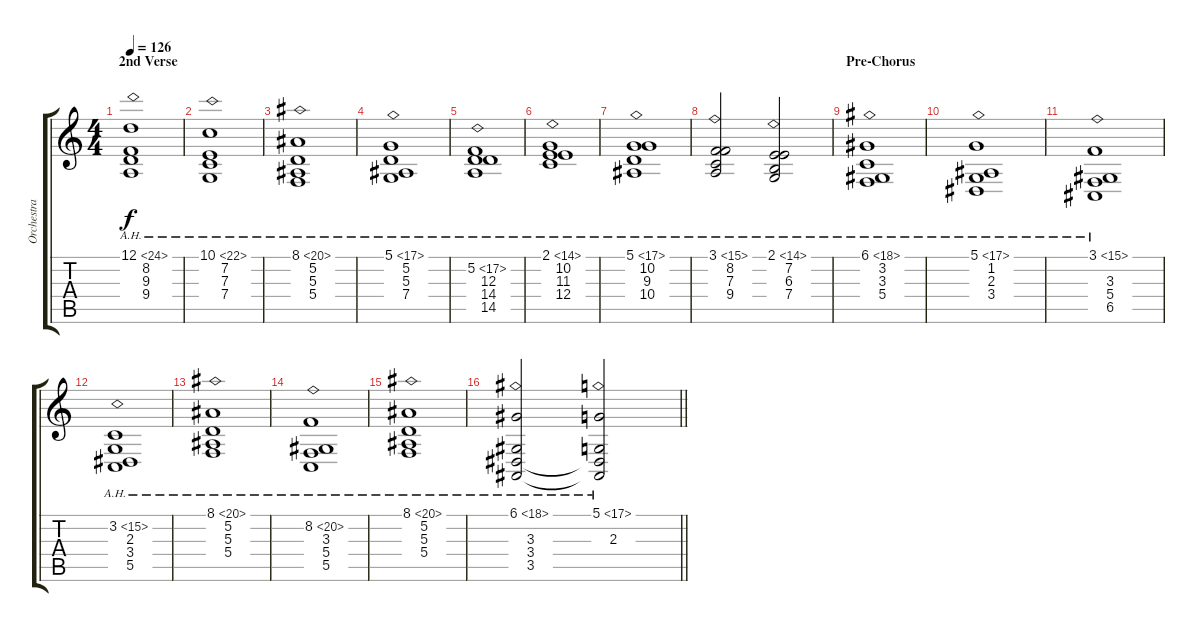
\track ("Orchestra" "Orchestra") {instrument stringensemble1}
\staff {score tabs}
\tuning (D4 A3 F3 C3 G2 C2) {hide}
\ts (4 4)
\section ("" "2nd Verse")
\tempo 126
\clef g2
\ks c
(12.1{ah 12} 8.2 9.3 9.4).1{dy f volume 6 balance 8} |
(10.1{ah 12} 7.2 7.3 7.4).1 |
(8.1{ah 12} 5.2 5.3 5.4).1 |
(5.1{ah 12} 5.2 5.3 7.4).1 |
(5.2{ah 12} 12.3 14.4 14.5).1 |
(2.1{ah 12} 10.2 11.3 12.4).1 |
(5.1{ah 12} 10.2 9.3 10.4).1 |
(3.1{ah 12} 8.2 7.3 9.4).2 (2.1{ah 12} 7.2 6.3 7.4).2 |
\section ("" "Pre-Chorus")
(6.1{ah 12} 3.2 3.3 5.4).1 |
(5.1{ah 12} 1.2 2.3 3.4).1 |
(3.1{ah 12} 3.3 5.4 6.5).1 |
(3.2{ah 12} 2.3 3.4 5.5).1 |
(8.1{ah 12} 5.2 5.3 5.4).1 |
(8.2{ah 12} 3.3 5.4 5.5).1 |
(8.1{ah 12} 5.2 5.3 5.4).1 |
\barLineRight lightlight
(6.1{ah 12} 3.3 3.4 3.5).2 (5.1{ah 12} 2.3 3.4{t} 3.5{t}).2
